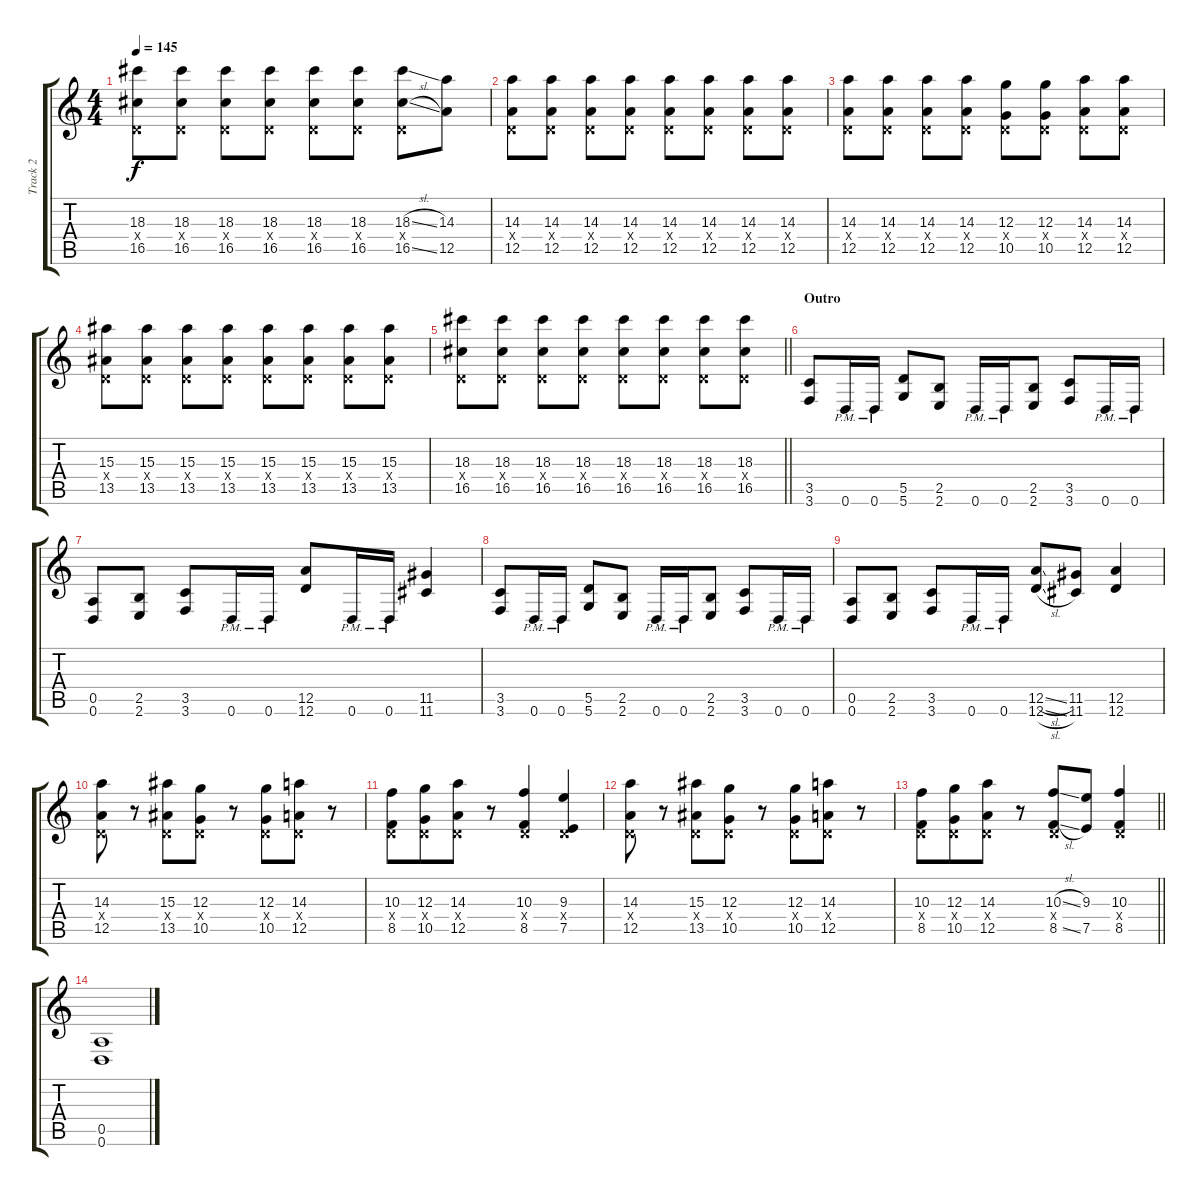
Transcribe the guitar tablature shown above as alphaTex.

\track ("Track 2" "Track 2") {instrument distortionguitar}
\staff {score tabs}
\tuning (E4 B3 G3 D3 A2 D2) {hide}
\ts (4 4)
\tempo 145
\clef g2
\ks c
(18.3 0.4{x} 16.5).8{dy f} (18.3 0.4{x} 16.5).8 (18.3 0.4{x} 16.5).8 (18.3 0.4{x} 16.5).8 (18.3 0.4{x} 16.5).8 (18.3 0.4{x} 16.5).8 (18.3{sl} 0.4{x} 16.5{sl}).8 (14.3 12.5).8 |
(14.3 0.4{x} 12.5).8 (14.3 0.4{x} 12.5).8 (14.3 0.4{x} 12.5).8 (14.3 0.4{x} 12.5).8 (14.3 0.4{x} 12.5).8 (14.3 0.4{x} 12.5).8 (14.3 0.4{x} 12.5).8 (14.3 0.4{x} 12.5).8 |
(14.3 0.4{x} 12.5).8 (14.3 0.4{x} 12.5).8 (14.3 0.4{x} 12.5).8 (14.3 0.4{x} 12.5).8 (12.3 0.4{x} 10.5).8 (12.3 0.4{x} 10.5).8 (14.3 0.4{x} 12.5).8 (14.3 0.4{x} 12.5).8 |
(15.3 0.4{x} 13.5).8 (15.3 0.4{x} 13.5).8 (15.3 0.4{x} 13.5).8 (15.3 0.4{x} 13.5).8 (15.3 0.4{x} 13.5).8 (15.3 0.4{x} 13.5).8 (15.3 0.4{x} 13.5).8 (15.3 0.4{x} 13.5).8 |
\barLineRight lightlight
(18.3 0.4{x} 16.5).8 (18.3 0.4{x} 16.5).8 (18.3 0.4{x} 16.5).8 (18.3 0.4{x} 16.5).8 (18.3 0.4{x} 16.5).8 (18.3 0.4{x} 16.5).8 (18.3 0.4{x} 16.5).8 (18.3 0.4{x} 16.5).8 |
\section ("" "Outro")
(3.5 3.6).8 0.6{pm}.16 0.6{pm}.16 (5.5 5.6).8 (2.5 2.6).8 0.6{pm}.16 0.6{pm}.16 (2.5 2.6).8 (3.5 3.6).8 0.6{pm}.16 0.6{pm}.16 |
(0.5 0.6).8 (2.5 2.6).8 (3.5 3.6).8 0.6{pm}.16 0.6{pm}.16 (12.5 12.6).8 0.6{pm}.16 0.6{pm}.16 (11.5 11.6).4 |
(3.5 3.6).8 0.6{pm}.16 0.6{pm}.16 (5.5 5.6).8 (2.5 2.6).8 0.6{pm}.16 0.6{pm}.16 (2.5 2.6).8 (3.5 3.6).8 0.6{pm}.16 0.6{pm}.16 |
(0.5 0.6).8 (2.5 2.6).8 (3.5 3.6).8 0.6{pm}.16 0.6{pm}.16 (12.5{sl} 12.6{sl}).8 (11.5 11.6).8 (12.5 12.6).4 |
(14.3 0.4{x} 12.5).8 r.8 (15.3 0.4{x} 13.5).8 (12.3 0.4{x} 10.5).8 r.8 (12.3 0.4{x} 10.5).8{beam merge} (14.3 0.4{x} 12.5).8 r.8 |
(10.3 0.4{x} 8.5).8 (12.3 0.4{x} 10.5).8{beam merge} (14.3 0.4{x} 12.5).8 r.8 (10.3 0.4{x} 8.5).4 (9.3 0.4{x} 7.5).4 |
(14.3 0.4{x} 12.5).8 r.8 (15.3 0.4{x} 13.5).8 (12.3 0.4{x} 10.5).8 r.8 (12.3 0.4{x} 10.5).8{beam merge} (14.3 0.4{x} 12.5).8 r.8 |
\barLineRight lightlight
(10.3 0.4{x} 8.5).8 (12.3 0.4{x} 10.5).8{beam merge} (14.3 0.4{x} 12.5).8 r.8 (10.3{sl} 0.4{x} 8.5{sl}).8 (9.3 7.5).8 (10.3 0.4{x} 8.5).4 |
(0.5 0.6).1
